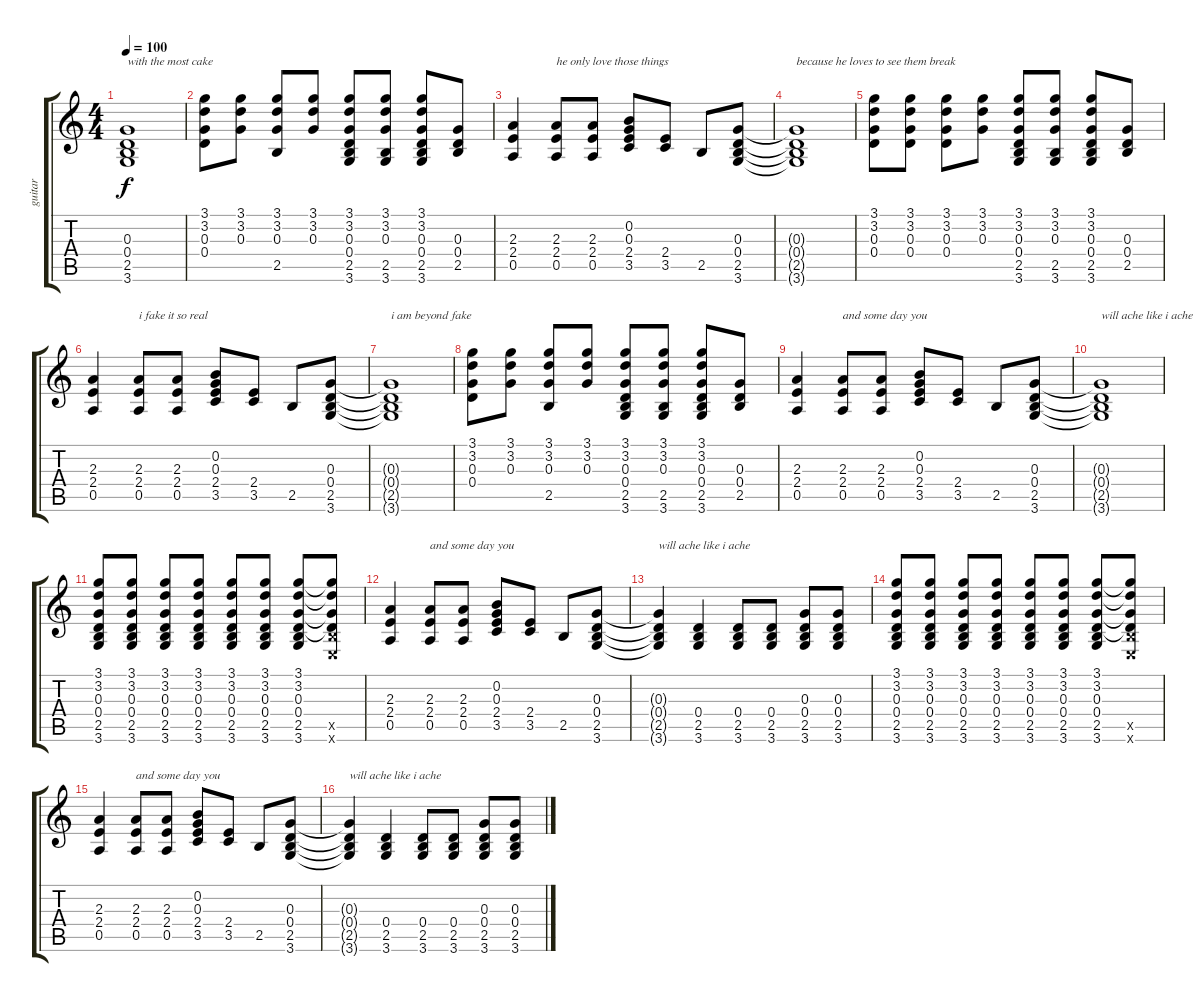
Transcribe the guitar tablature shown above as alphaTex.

\track ("guitar" "guitar") {instrument acousticguitarsteel}
\staff {score tabs}
\tuning (E4 B3 G3 D3 A2 E2) {hide}
\ts (4 4)
\tempo 100
\clef g2
\ks c
(0.3{t} 0.4{t} 2.5{t} 3.6{t}).1{txt "with the most cake" dy f} |
(3.1 3.2 0.3 0.4).8 (3.1 3.2 0.3).8 (3.1 3.2 0.3 2.5).8 (3.1 3.2 0.3).8 (3.1 3.2 0.3 0.4 2.5 3.6).8 (3.1 3.2 0.3 2.5 3.6).8 (3.1 3.2 0.3 0.4 2.5 3.6).8 (0.3 0.4 2.5).8 |
(2.3 2.4 0.5).4 (2.3 2.4 0.5).8{txt "he only love those things"} (2.3 2.4 0.5).8 (0.2 0.3 2.4 3.5).8 (2.4 3.5).8 2.5.8 (0.3 0.4 2.5 3.6).8 |
(0.3{t} 0.4{t} 2.5{t} 3.6{t}).1{txt "because he loves to see them break"} |
(3.1 3.2 0.3 0.4).8 (3.1 3.2 0.3 0.4).8 (3.1 3.2 0.3 0.4).8 (3.1 3.2 0.3).8 (3.1 3.2 0.3 0.4 2.5 3.6).8 (3.1 3.2 0.3 2.5 3.6).8 (3.1 3.2 0.3 0.4 2.5 3.6).8 (0.3 0.4 2.5).8 |
(2.3 2.4 0.5).4 (2.3 2.4 0.5).8{txt "i fake it so real"} (2.3 2.4 0.5).8 (0.2 0.3 2.4 3.5).8 (2.4 3.5).8 2.5.8 (0.3 0.4 2.5 3.6).8 |
(0.3{t} 0.4{t} 2.5{t} 3.6{t}).1{txt "i am beyond fake"} |
(3.1 3.2 0.3 0.4).8 (3.1 3.2 0.3).8 (3.1 3.2 0.3 2.5).8 (3.1 3.2 0.3).8 (3.1 3.2 0.3 0.4 2.5 3.6).8 (3.1 3.2 0.3 2.5 3.6).8 (3.1 3.2 0.3 0.4 2.5 3.6).8 (0.3 0.4 2.5).8 |
(2.3 2.4 0.5).4 (2.3 2.4 0.5).8{txt "and some day you"} (2.3 2.4 0.5).8 (0.2 0.3 2.4 3.5).8 (2.4 3.5).8 2.5.8 (0.3 0.4 2.5 3.6).8 |
(0.3{t} 0.4{t} 2.5{t} 3.6{t}).1{txt "will ache like i ache"} |
(3.1 3.2 0.3 0.4 2.5 3.6).8 (3.1 3.2 0.3 0.4 2.5 3.6).8 (3.1 3.2 0.3 0.4 2.5 3.6).8 (3.1 3.2 0.3 0.4 2.5 3.6).8 (3.1 3.2 0.3 0.4 2.5 3.6).8 (3.1 3.2 0.3 0.4 2.5 3.6).8 (3.1 3.2 0.3 0.4 2.5 3.6).8 (3.1{t} 3.2{t} 0.3{t} 0.4{t} 2.5{x} 0.6{x}).8 |
(2.3 2.4 0.5).4 (2.3 2.4 0.5).8{txt "and some day you"} (2.3 2.4 0.5).8 (0.2 0.3 2.4 3.5).8 (2.4 3.5).8 2.5.8 (0.3 0.4 2.5 3.6).8 |
(0.3{t} 0.4{t} 2.5{t} 3.6{t}).4{txt "will ache like i ache"} (0.4 2.5 3.6).4 (0.4 2.5 3.6).8 (0.4 2.5 3.6).8 (0.3 0.4 2.5 3.6).8 (0.3 0.4 2.5 3.6).8 |
(3.1 3.2 0.3 0.4 2.5 3.6).8 (3.1 3.2 0.3 0.4 2.5 3.6).8 (3.1 3.2 0.3 0.4 2.5 3.6).8 (3.1 3.2 0.3 0.4 2.5 3.6).8 (3.1 3.2 0.3 0.4 2.5 3.6).8 (3.1 3.2 0.3 0.4 2.5 3.6).8 (3.1 3.2 0.3 0.4 2.5 3.6).8 (3.1{t} 3.2{t} 0.3{t} 0.4{t} 2.5{x} 0.6{x}).8 |
(2.3 2.4 0.5).4 (2.3 2.4 0.5).8{txt "and some day you"} (2.3 2.4 0.5).8 (0.2 0.3 2.4 3.5).8 (2.4 3.5).8 2.5.8 (0.3 0.4 2.5 3.6).8 |
(0.3{t} 0.4{t} 2.5{t} 3.6{t}).4{txt "will ache like i ache"} (0.4 2.5 3.6).4 (0.4 2.5 3.6).8 (0.4 2.5 3.6).8 (0.3 0.4 2.5 3.6).8 (0.3 0.4 2.5 3.6).8
